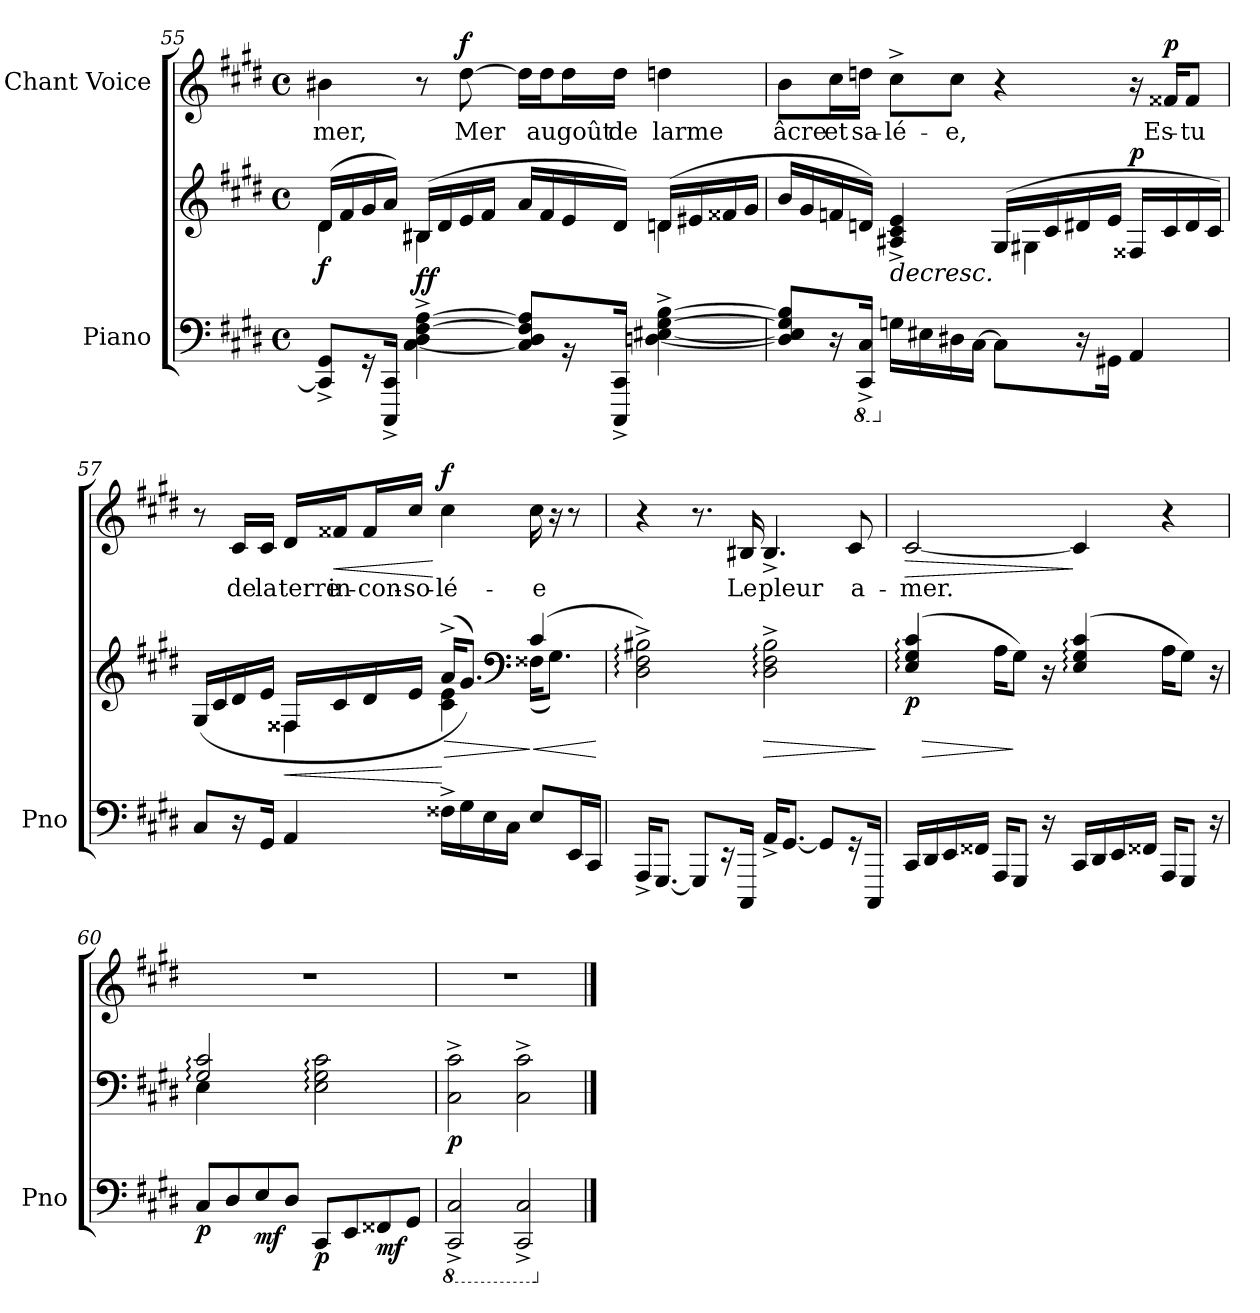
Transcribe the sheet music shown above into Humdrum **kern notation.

**kern	**kern	**dynam	**kern	**text	**dynam
*part2	*part2	*part2	*part1	*part1	*part1
*staff3	*staff2	*staff2/3	*staff1	*staff1	*staff1
*I"Piano	*	*	*I"Chant Voice	*	*
*I'Pno	*	*	*	*	*
*clefF4	*clefG2	*	*clefG2	*	*
*k[f#c#g#d#]	*k[f#c#g#d#]	*	*k[f#c#g#d#]	*	*
*M4/4	*M4/4	*	*M4/4	*	*
*met(c)	*met(c)	*	*met(c)	*	*
=55	=55	=55	=55	=55	=55
*	*^	*	*	*	*
!	!	!	!LO:DY:b	!	!LO:LY:b	!
8CC#/]^ 8GG#/^L	(<16d#/LL	4d#\	f	4b#X\	mer,	.
.	16f#/	.	.	.	.	.
16rGG	16g#/	.	.	.	.	.
16CCC#/^ 16CC#/^Jk	16a/JJ)	.	.	.	.	.
!	!	!	!LO:DY:b	!	!	!
[4C#\^ 4D#\^ [4F#\^ [4A\^	(<16B#X/LL	4B#\	ff	8r	.	.
.	16d#/	.	.	.	.	.
!	!	!	!	!	!LO:LY:b	!LO:DY:a
.	16e/	.	.	[8dd#\	Mer	f
.	16f#/JJ	.	.	.	.	.
8C#/] 8D#/ 8F#/] 8A/]L	16a/LL	4ryy	.	16dd#\LL]	.	.
!	!	!	!	!	!LO:LY:b	!
.	16f#/	.	.	16dd#\J	au	.
!	!	!	!	!	!LO:LY:b	!
16rBB	16e/	.	.	16dd#\L	goût	.
!	!	!	!	!	!LO:LY:b	!
16CCC#/^ 16CC#/^Jk	16d#/JJ)	.	.	16dd#\JJ	de	.
!	!	!	!	!	!LO:LY:b	!
[4Dn\^ [4E#X\^ [4G#\^ [4B\^	(<16dn/LL	4d\	.	4ddn\	larme	.
.	16e#X/	.	.	.	.	.
.	16f##X/	.	.	.	.	.
.	16g#/JJ	.	.	.	.	.
!!LO:LB:g=z
=56	=56	=56	=56	=56	=56	=56
!	!	!	!	!	!LO:LY:b	!
8D/] 8E#/] 8G#/] 8B/]L	16b/LL	2ryy	.	8b\L	âcre	.
.	16g#/	.	.	.	.	.
!	!	!	!	!	!LO:LY:b	!
16r	16fn/	.	.	16cc#\L	et	.
*8ba	*	*	*	*	*	*
!	!	!	!	!	!LO:LY:b	!
16CCC#/^ 16CC#/^Jk	16dn/JJ)	.	.	16ddn\JJ	sa-	.
*X8ba	*	*	*	*	*	*
!	!	!	!LO:HP:b	!	!LO:LY:b	!
16Gn\LL	4A#X/^ 4c#/^ 4e/^	.	>	8cc#^\L	-lé-	.
16E#X\	.	.	.	.	.	.
!	!	!	!	!	!LO:LY:b	!
16D#X\	.	.	.	8cc#\J	-e,	.
[16C#\JJ	.	.	.	.	.	.
8C#\L]	(<16G#/LL	4G#X\	.	4r	.	.
.	16c#/	.	.	.	.	.
16r	16d#X/	.	.	.	.	.
16GG#X\Jk	16e/JJ	.	.	.	.	.
!	!	!	!LO:DY:a	!	!	!
4AA/	16F##X/LL	4ryy	p	16r	.	.
!	!	!	!	!	!LO:LY:b	!LO:DY:a
.	16c#/	.	.	16f##X/KL	Es-	p
!	!	!	!	!	!LO:LY:b	!
.	16d#/	.	.	8f##/J	-tu	.
.	16c#/JJ)	.	.	.	.	.
*	*v	*v	*	*	*	*
.	.	]	.	.	.
=57	=57	=57	=57	=57	=57
*	*^	*	*	*	*
8C#/L	(<16G#/LL	4ryy	.	8r	.	.
.	16c#/	.	.	.	.	.
!	!	!	!	!	!LO:LY:b	!
16r	16d#/	.	.	16c#/LL	de	.
!	!	!	!	!	!LO:LY:b	!
16GG#/Jk	16e/JJ	.	.	16c#/JJ	la	.
!	!	!	!LO:HP:b	!	!LO:LY:b	!
4AA/	16F##X/LL	4F##\	<	16d#/LL	terre	.
!	!	!	!	!	!LO:LY:b	!LO:HP:b
.	16c#/	.	.	16f##X/J	in-	<
!	!	!	!	!	!LO:LY:b	!
.	16d#/	.	.	16f##/L	-con-	.
!	!	!	!	!	!LO:LY:b	!
.	16e/JJ	.	.	16cc#/JJ	-so-	.
!	!	!	!LO:HP:n=1:b	!	!LO:LY:b	!LO:DY:n=1:a
16F##X^\LL	(<16a^/KL	4c#\ 4e\	[ >	4cc#\	-lé-	[ f
16G#\	8.g#/J))	.	.	.	.	.
16E\	.	.	.	.	.	.
16C#\JJ	.	.	.	.	.	.
*	*clefF4	*	*	*	*	*
!	!	!	!LO:HP:n=1:b	!	!LO:LY:b	!
8E:/L	(>4c#/	(>16F##X:\KL	] <	16cc#\	-e	.
.	.	8.G#\J)	.	16r	.	.
16EE/L	.	.	.	8r	.	.
16CC#/JJ	.	.	.	.	.	.
*	*v	*v	*	*	*	*
.	.	[	.	.	.
!!LO:LB:g=z
=58	=58	=58	=58	=58	=58
16AAA^/KL	2D#\:^ 2F#\:^ 2B#X\:^)	.	4r	.	.
[8.GGG#/J	.	.	.	.	.
8GGG#/L]	.	.	8.r	.	.
16rEE	.	.	.	.	.
!	!	!	!	!LO:LY:b	!
16CCC#/Jk	.	.	16B#X/	Le	.
!	!	!LO:HP:b	!	!LO:LY:b	!
16AA^/KL	2D#\:^ 2F#\:^ 2B#\:^	>	4.B#^/	pleur	.
[8.GG#/J	.	.	.	.	.
8GG#/L]	.	.	.	.	.
!	!	!	!	!LO:LY:b	!
16rGG	.	.	8c#/	a-	.
16CCC#/Jk	.	.	.	.	.
.	.	]	.	.	.
=59	=59	=59	=59	=59	=59
!	!	!LO:HP:b	!	!LO:LY:b	!LO:HP:b
!	!	!LO:DY:n=1:b	!	!	!
16CC#/LL	(>4E/: 4G#/: 4c#/:	> p	[2c#/	-mer.	>
16DD#/	.	.	.	.	.
16EE/	.	.	.	.	.
16FF##X/JJ	.	.	.	.	.
16AAA/KL	16A\KL	.	.	.	.
8GGG#/J	8G#\J)	]	.	.	.
16r	16r	.	.	.	.
16CC#/LL	(>4E/: 4G#/: 4c#/:	.	4c#/]	.	]
16DD#/	.	.	.	.	.
16EE/	.	.	.	.	.
16FF##X/JJ	.	.	.	.	.
16AAA/KL	16A\KL	.	4r	.	.
8GGG#/J	8G#\J)	.	.	.	.
16r	16r	.	.	.	.
=60	=60	=60	=60	=60	=60
*	*^	*	*	*	*
!	!	!	!LO:DY:b=2	!	!	!
8C#:/L	2G#/: 2c#/:	4E\	p	1r	.	.
8D#/	.	.	.	.	.	.
!	!	!	!LO:DY:b=2	!	!	!
8E/	.	2.ryy	mf	.	.	.
8D#/J	.	.	.	.	.	.
!	!	!	!LO:DY:b=2	!	!	!
8CC#:/L	2E\: 2G#\: 2c#\:	.	p	.	.	.
8EE/	.	.	.	.	.	.
!	!	!	!LO:DY:b=2	!	!	!
8FF##X/	.	.	mf	.	.	.
8GG#/J	.	.	.	.	.	.
*	*v	*v	*	*	*	*
=61	=61	=61	=61	=61	=61
*8ba	*	*	*	*	*
!	!	!LO:DY:b	!	!	!
2CCC#/^ 2CC#/^	2C#\^ 2c#\^	p	1r	.	.
2CCC#/^ 2CC#/^	2C#\^ 2c#\^	.	.	.	.
*X8ba	*	*	*	*	*
==	==	==	==	==	==
*-	*-	*-	*-	*-	*-
